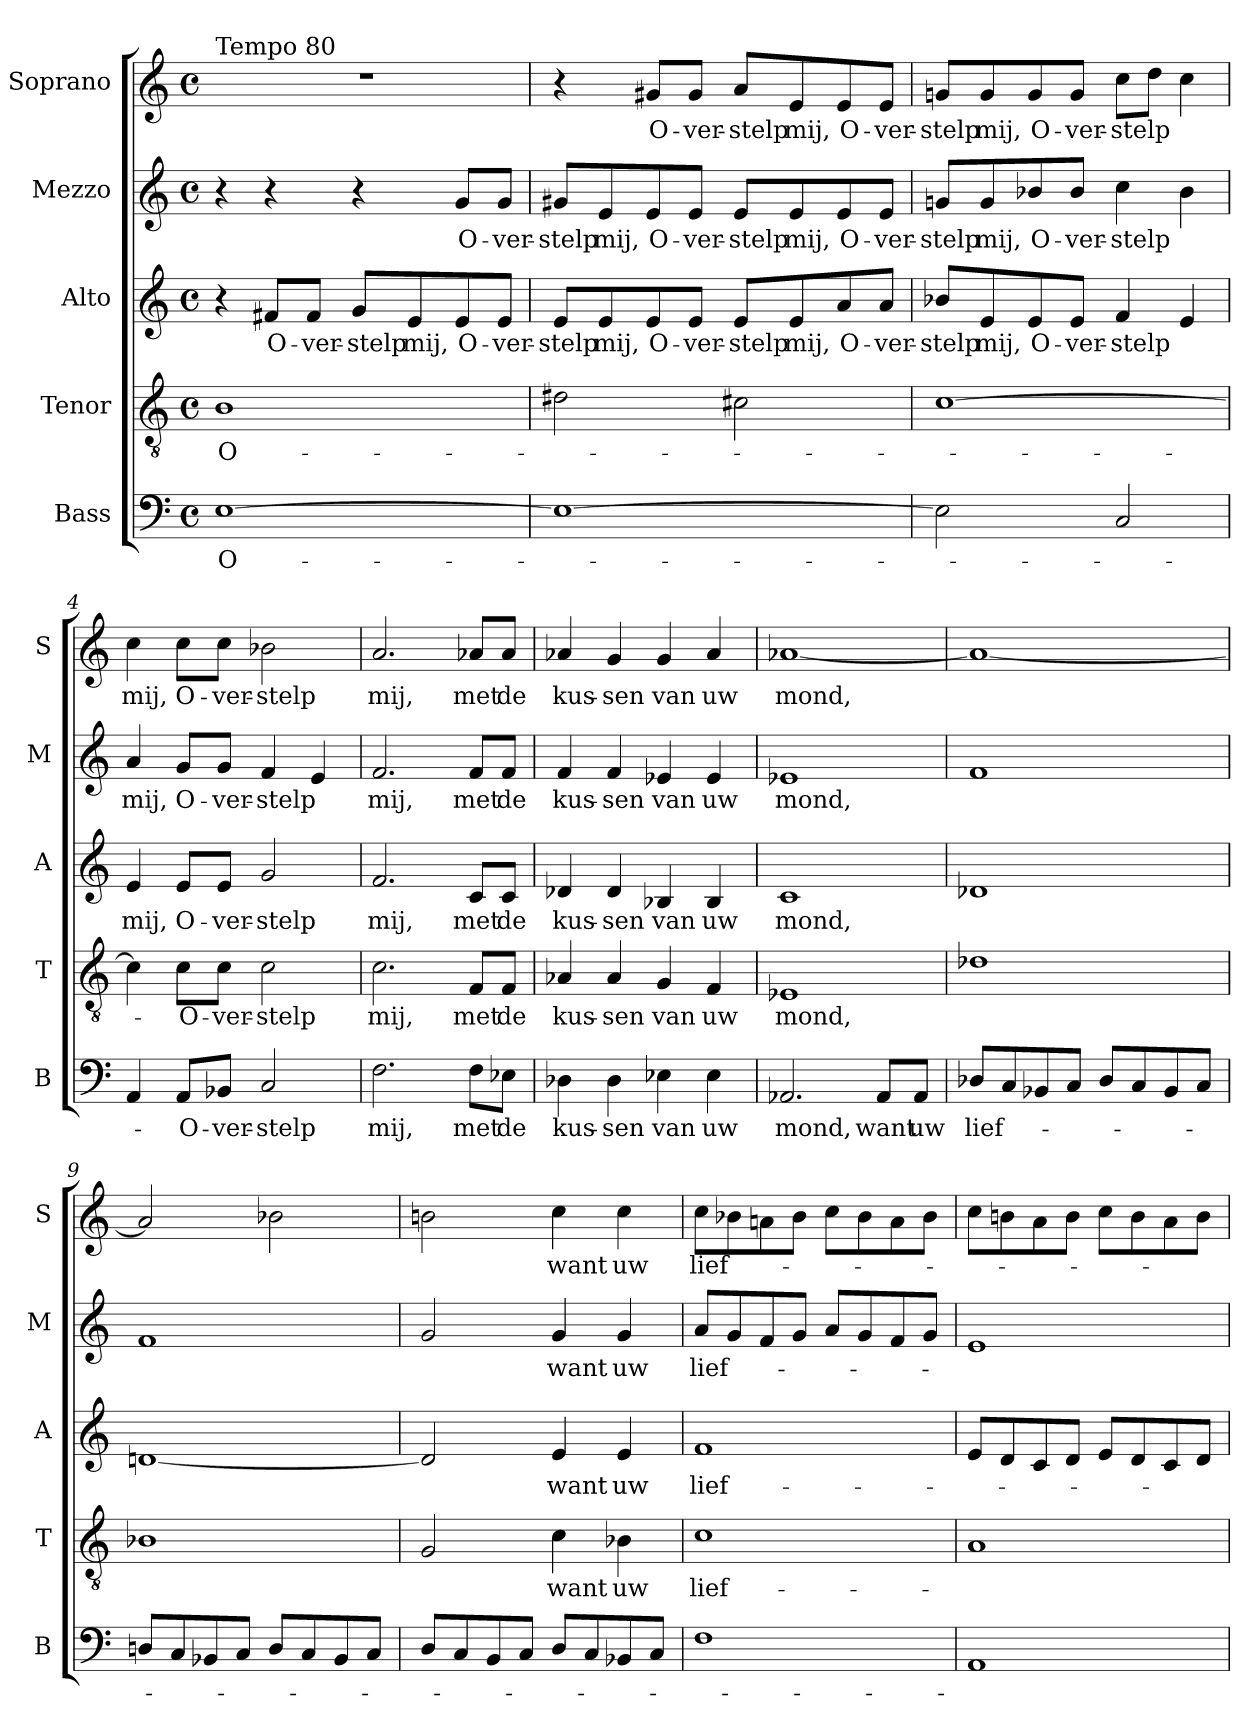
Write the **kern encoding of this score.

**kern	**text	**kern	**text	**kern	**text	**kern	**text	**kern	**text
*part5	*part5	*part4	*part4	*part3	*part3	*part2	*part2	*part1	*part1
*staff5	*staff5	*staff4	*staff4	*staff3	*staff3	*staff2	*staff2	*staff1	*staff1
*I"Bass	*	*I"Tenor	*	*I"Alto	*	*I"Mezzo	*	*I"Soprano	*
*I'B	*	*I'T	*	*I'A	*	*I'M	*	*I'S	*
*clefF4	*	*clefGv2	*	*clefG2	*	*clefG2	*	*clefG2	*
*k[]	*	*k[]	*	*k[]	*	*k[]	*	*k[]	*
*C:	*	*C:	*	*C:	*	*C:	*	*C:	*
*M4/4	*	*M4/4	*	*M4/4	*	*M4/4	*	*M4/4	*
*met(c)	*	*met(c)	*	*met(c)	*	*met(c)	*	*met(c)	*
=1	=1	=1	=1	=1	=1	=1	=1	=1	=1
!	!	!	!	!	!	!	!	!LO:TX:a:t=Tempo 80	!
[1E!	O-	1B!	O-	4r	.	4r	.	1r	.
.	.	.	.	8f#X!/L	O-	4r	.	.	.
.	.	.	.	8f#!/J	-ver-	.	.	.	.
.	.	.	.	8g!/L	-stelp	4r	.	.	.
.	.	.	.	8e!/	mij,	.	.	.	.
.	.	.	.	8e!/	O-	8g!/L	O-	.	.
.	.	.	.	8e!/J	-ver-	8g!/J	-ver-	.	.
=2	=2	=2	=2	=2	=2	=2	=2	=2	=2
1E!_	.	2d#X!\	.	8e!/L	-stelp	8g#X!/L	-stelp	4r	.
.	.	.	.	8e!/	mij,	8e!/	mij,	.	.
.	.	.	.	8e!/	O-	8e!/	O-	8g#X!/L	O-
.	.	.	.	8e!/J	-ver-	8e!/J	-ver-	8g#!/J	-ver-
.	.	2c#X!\	.	8e!/L	-stelp	8e!/L	-stelp	8a!/L	-stelp
.	.	.	.	8e!/	mij,	8e!/	mij,	8e!/	mij,
.	.	.	.	8a!/	O-	8e!/	O-	8e!/	O-
.	.	.	.	8a!/J	-ver-	8e!/J	-ver-	8e!/J	-ver-
!!LO:LB:g=z
=3	=3	=3	=3	=3	=3	=3	=3	=3	=3
2E!\]	.	[1c!	.	8b-X!/L	-stelp	8gn!/L	-stelp	8gn!/L	-stelp
.	.	.	.	8e!/	mij,	8g!/	mij,	8g!/	mij,
.	.	.	.	8e!/	O-	8b-X!/	O-	8g!/	O-
.	.	.	.	8e!/J	-ver-	8b-!/J	-ver-	8g!/J	-ver-
2C!/	.	.	.	4f!/	-stelp	4cc!\	-stelp	8cc!\L	-stelp
.	.	.	.	.	.	.	.	8dd!\J	.
.	.	.	.	4e!/	.	4b-!\	.	4cc!\	.
=4	=4	=4	=4	=4	=4	=4	=4	=4	=4
4AA!/	.	4c!\]	.	4e!/	mij,	4a!/	mij,	4cc!\	mij,
8AA!/L	-O-	8c!\L	-O-	8e!/L	O-	8g!/L	O-	8cc!\L	O-
8BB-X!/J	-ver-	8c!\J	-ver-	8e!/J	-ver-	8g!/J	-ver-	8cc!\J	-ver-
2C!/	-stelp	2c!\	-stelp	2g!/	-stelp	4f!/	-stelp	2b-X!\	-stelp
.	.	.	.	.	.	4e!/	.	.	.
=5	=5	=5	=5	=5	=5	=5	=5	=5	=5
2.F!\	mij,	2.c!\	mij,	2.f!/	mij,	2.f!/	mij,	2.a!/	mij,
8F!\L	met	8F!/L	met	8c!/L	met	8f!/L	met	8a-X!/L	met
8E-X!\J	de	8F!/J	de	8c!/J	de	8f!/J	de	8a-!/J	de
=6	=6	=6	=6	=6	=6	=6	=6	=6	=6
4D-X!\	kus-	4A-X!/	kus-	4d-X!/	kus-	4f!/	kus-	4a-X!/	kus-
4D-!\	-sen	4A-!/	-sen	4d-!/	-sen	4f!/	-sen	4g!/	-sen
4E-X!\	van	4G!/	van	4B-X!/	van	4e-X!/	van	4g!/	van
4E-!\	uw	4F!/	uw	4B-!/	uw	4e-!/	uw	4a-!/	uw
!!LO:LB:g=z
=7	=7	=7	=7	=7	=7	=7	=7	=7	=7
2.AA-X!/	mond,	1E-X!	mond,	1c!	mond,	1e-X!	mond,	[1a-X!	mond,
8AA-!/L	want	.	.	.	.	.	.	.	.
8AA-!/J	uw	.	.	.	.	.	.	.	.
=8	=8	=8	=8	=8	=8	=8	=8	=8	=8
8D-X!/L	lief-	1d-X!	.	1d-X!	.	1f!	.	1a-!_	.
8C!/	.	.	.	.	.	.	.	.	.
8BB-X!/	.	.	.	.	.	.	.	.	.
8C!/J	.	.	.	.	.	.	.	.	.
8D-!/L	.	.	.	.	.	.	.	.	.
8C!/	.	.	.	.	.	.	.	.	.
8BB-!/	.	.	.	.	.	.	.	.	.
8C!/J	.	.	.	.	.	.	.	.	.
=9	=9	=9	=9	=9	=9	=9	=9	=9	=9
8Dn!/L	.	1B-X!	.	[1dn!	.	1f!	.	2a-!/]	.
8C!/	.	.	.	.	.	.	.	.	.
8BB-X!/	.	.	.	.	.	.	.	.	.
8C!/J	.	.	.	.	.	.	.	.	.
8D!/L	.	.	.	.	.	.	.	2b-X!\	.
8C!/	.	.	.	.	.	.	.	.	.
8BB-!/	.	.	.	.	.	.	.	.	.
8C!/J	.	.	.	.	.	.	.	.	.
=10	=10	=10	=10	=10	=10	=10	=10	=10	=10
8D!/L	.	2G!/	.	2d!/]	.	2g!/	.	2bn!\	.
8C!/	.	.	.	.	.	.	.	.	.
8BB!/	.	.	.	.	.	.	.	.	.
8C!/J	.	.	.	.	.	.	.	.	.
8D!/L	.	4c!\	want	4e!/	want	4g!/	want	4cc!\	want
8C!/	.	.	.	.	.	.	.	.	.
8BB-X!/	.	4B-X!\	uw	4e!/	uw	4g!/	uw	4cc!\	uw
8C!/J	.	.	.	.	.	.	.	.	.
!!LO:PB:g=z
=11	=11	=11	=11	=11	=11	=11	=11	=11	=11
1F!	.	1c!	lief-	1f!	lief-	8a!/L	lief-	8cc!\L	lief-
.	.	.	.	.	.	8g!/	.	8b-X!\	.
.	.	.	.	.	.	8f!/	.	8an!\	.
.	.	.	.	.	.	8g!/J	.	8b-!\J	.
.	.	.	.	.	.	8a!/L	.	8cc!\L	.
.	.	.	.	.	.	8g!/	.	8b-!\	.
.	.	.	.	.	.	8f!/	.	8a!\	.
.	.	.	.	.	.	8g!/J	.	8b-!\J	.
=12	=12	=12	=12	=12	=12	=12	=12	=12	=12
1AA!	.	1A!	.	8e!/L	.	1e!	.	8cc!\L	.
.	.	.	.	8d!/	.	.	.	8bn!\	.
.	.	.	.	8c!/	.	.	.	8a!\	.
.	.	.	.	8d!/J	.	.	.	8b!\J	.
.	.	.	.	8e!/L	.	.	.	8cc!\L	.
.	.	.	.	8d!/	.	.	.	8b!\	.
.	.	.	.	8c!/	.	.	.	8a!\	.
.	.	.	.	8d!/J	.	.	.	8b!\J	.
=	=	=	=	=	=	=	=	=	=
*-	*-	*-	*-	*-	*-	*-	*-	*-	*-
